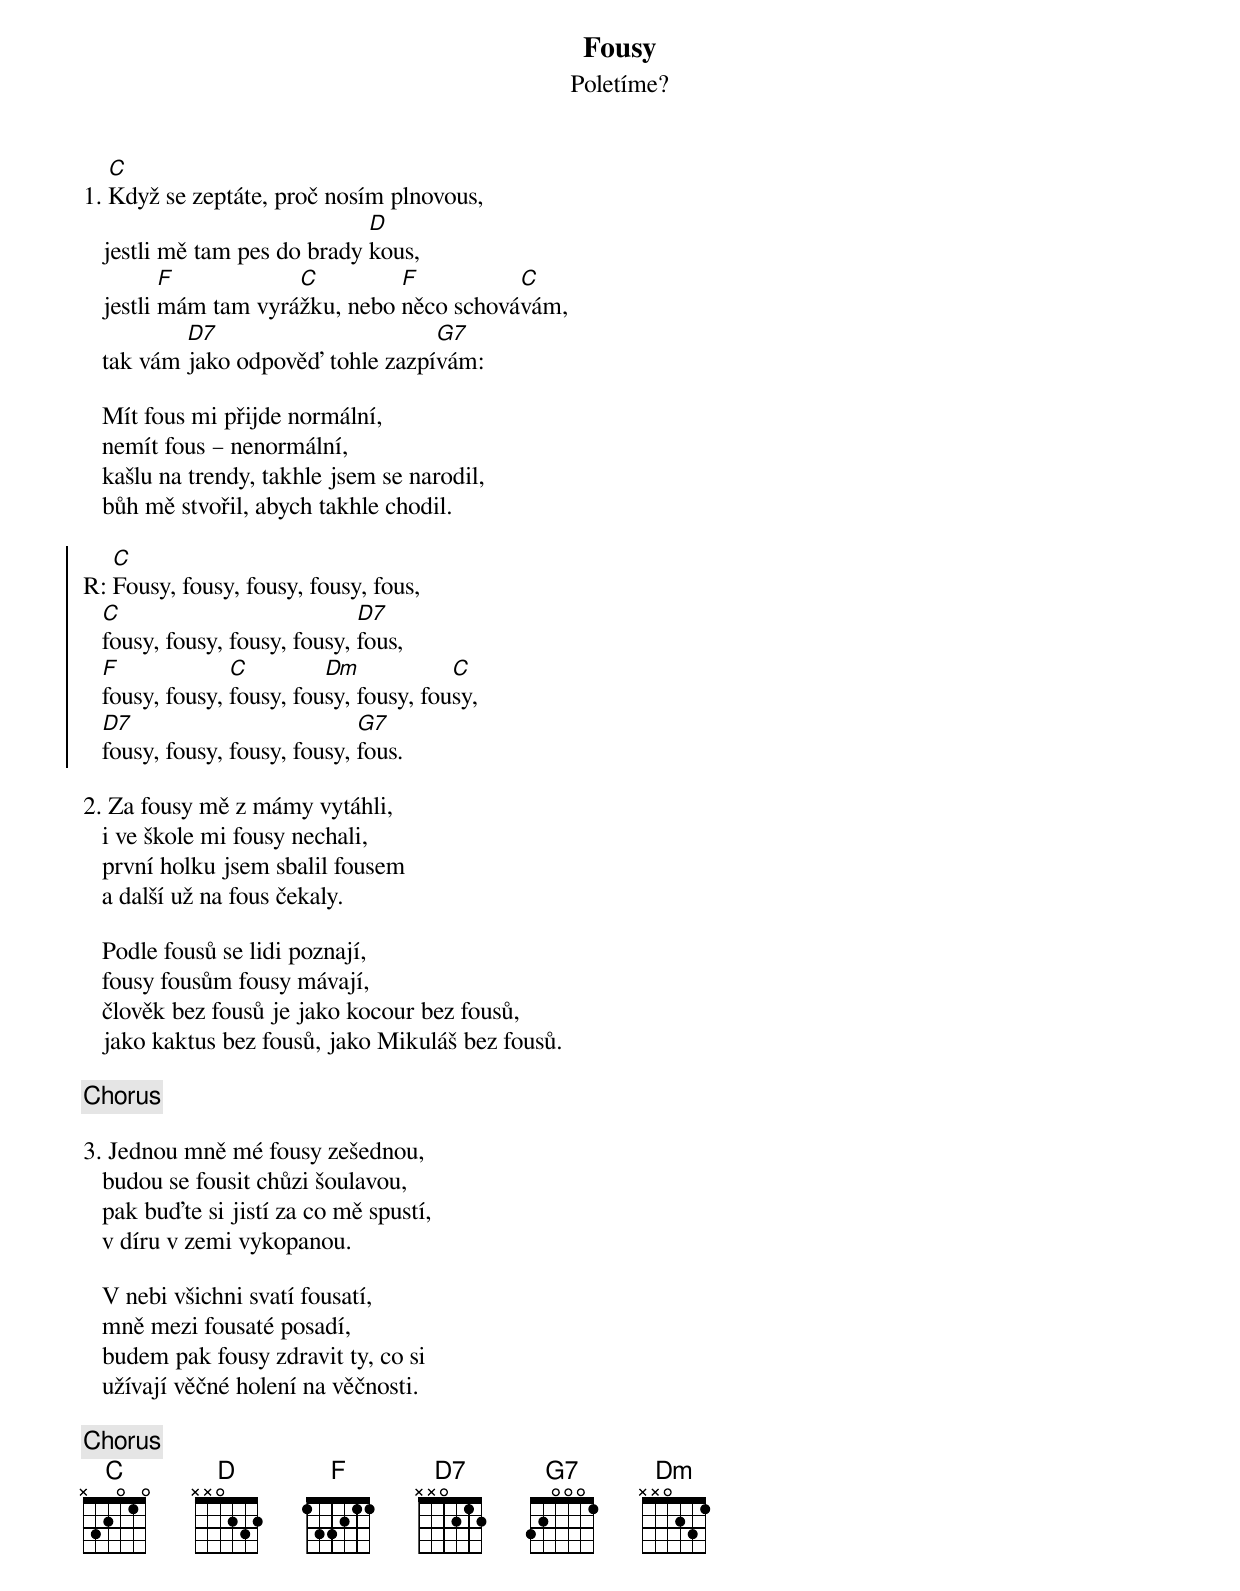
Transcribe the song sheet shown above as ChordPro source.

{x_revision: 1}

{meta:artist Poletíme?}
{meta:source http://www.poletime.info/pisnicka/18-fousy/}

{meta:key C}
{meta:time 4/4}

{title: Fousy}
{subtitle: Poletíme?}

{start_of_verse}
1. [C]Když se zeptáte, proč nosím plnovous,
   jestli mě tam pes do brady [D]kous,
   jestli [F]mám tam vyrá[C]žku, nebo [F]něco schová[C]vám,
   tak vám [D7]jako odpověď tohle zazpí[G7]vám:

   Mít fous mi přijde normální,
   nemít fous – nenormální,
   kašlu na trendy, takhle jsem se narodil,
   bůh mě stvořil, abych takhle chodil.
{end_of_verse}

{soc}
R: [C]Fousy, fousy, fousy, fousy, fous,
   [C]fousy, fousy, fousy, fousy, [D7]fous,
   [F]fousy, fousy, [C]fousy, fou[Dm]sy, fousy, fou[C]sy,
   [D7]fousy, fousy, fousy, fousy, [G7]fous.
{eoc}

{start_of_verse}
2. Za fousy mě z mámy vytáhli,
   i ve škole mi fousy nechali,
   první holku jsem sbalil fousem
   a další už na fous čekaly.

   Podle fousů se lidi poznají,
   fousy fousům fousy mávají,
   člověk bez fousů je jako kocour bez fousů,
   jako kaktus bez fousů, jako Mikuláš bez fousů.
{end_of_verse}

{chorus}

{start_of_verse}
3. Jednou mně mé fousy zešednou,
   budou se fousit chůzi šoulavou,
   pak buďte si jistí za co mě spustí,
   v díru v zemi vykopanou.

   V nebi všichni svatí fousatí,
   mně mezi fousaté posadí,
   budem pak fousy zdravit ty, co si
   užívají věčné holení na věčnosti.
{end_of_verse}

{chorus}
